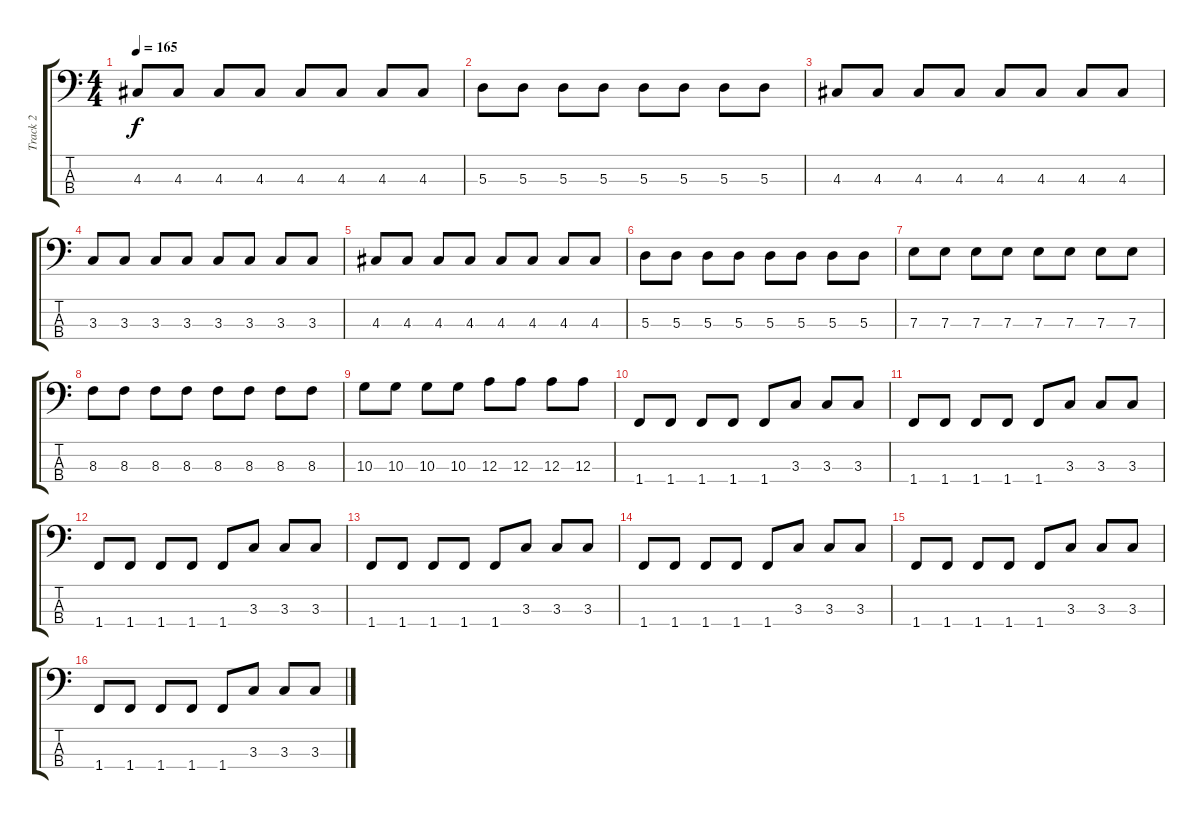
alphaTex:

\track ("Track 2" "Track 2") {instrument electricbassfinger}
\staff {score tabs}
\tuning (G2 D2 A1 E1) {hide}
\ts (4 4)
\tempo 165
\clef f4
\ks c
4.3.8{dy f} 4.3.8 4.3.8 4.3.8 4.3.8 4.3.8 4.3.8 4.3.8 |
5.3.8 5.3.8 5.3.8 5.3.8 5.3.8 5.3.8 5.3.8 5.3.8 |
4.3.8 4.3.8 4.3.8 4.3.8 4.3.8 4.3.8 4.3.8 4.3.8 |
3.3.8 3.3.8 3.3.8 3.3.8 3.3.8 3.3.8 3.3.8 3.3.8 |
4.3.8 4.3.8 4.3.8 4.3.8 4.3.8 4.3.8 4.3.8 4.3.8 |
5.3.8 5.3.8 5.3.8 5.3.8 5.3.8 5.3.8 5.3.8 5.3.8 |
7.3.8 7.3.8 7.3.8 7.3.8 7.3.8 7.3.8 7.3.8 7.3.8 |
8.3.8 8.3.8 8.3.8 8.3.8 8.3.8 8.3.8 8.3.8 8.3.8 |
10.3.8 10.3.8 10.3.8 10.3.8 12.3.8 12.3.8 12.3.8 12.3.8 |
1.4.8 1.4.8 1.4.8 1.4.8 1.4.8 3.3.8 3.3.8 3.3.8 |
1.4.8 1.4.8 1.4.8 1.4.8 1.4.8 3.3.8 3.3.8 3.3.8 |
1.4.8 1.4.8 1.4.8 1.4.8 1.4.8 3.3.8 3.3.8 3.3.8 |
1.4.8 1.4.8 1.4.8 1.4.8 1.4.8 3.3.8 3.3.8 3.3.8 |
1.4.8 1.4.8 1.4.8 1.4.8 1.4.8 3.3.8 3.3.8 3.3.8 |
1.4.8 1.4.8 1.4.8 1.4.8 1.4.8 3.3.8 3.3.8 3.3.8 |
1.4.8 1.4.8 1.4.8 1.4.8 1.4.8 3.3.8 3.3.8 3.3.8
